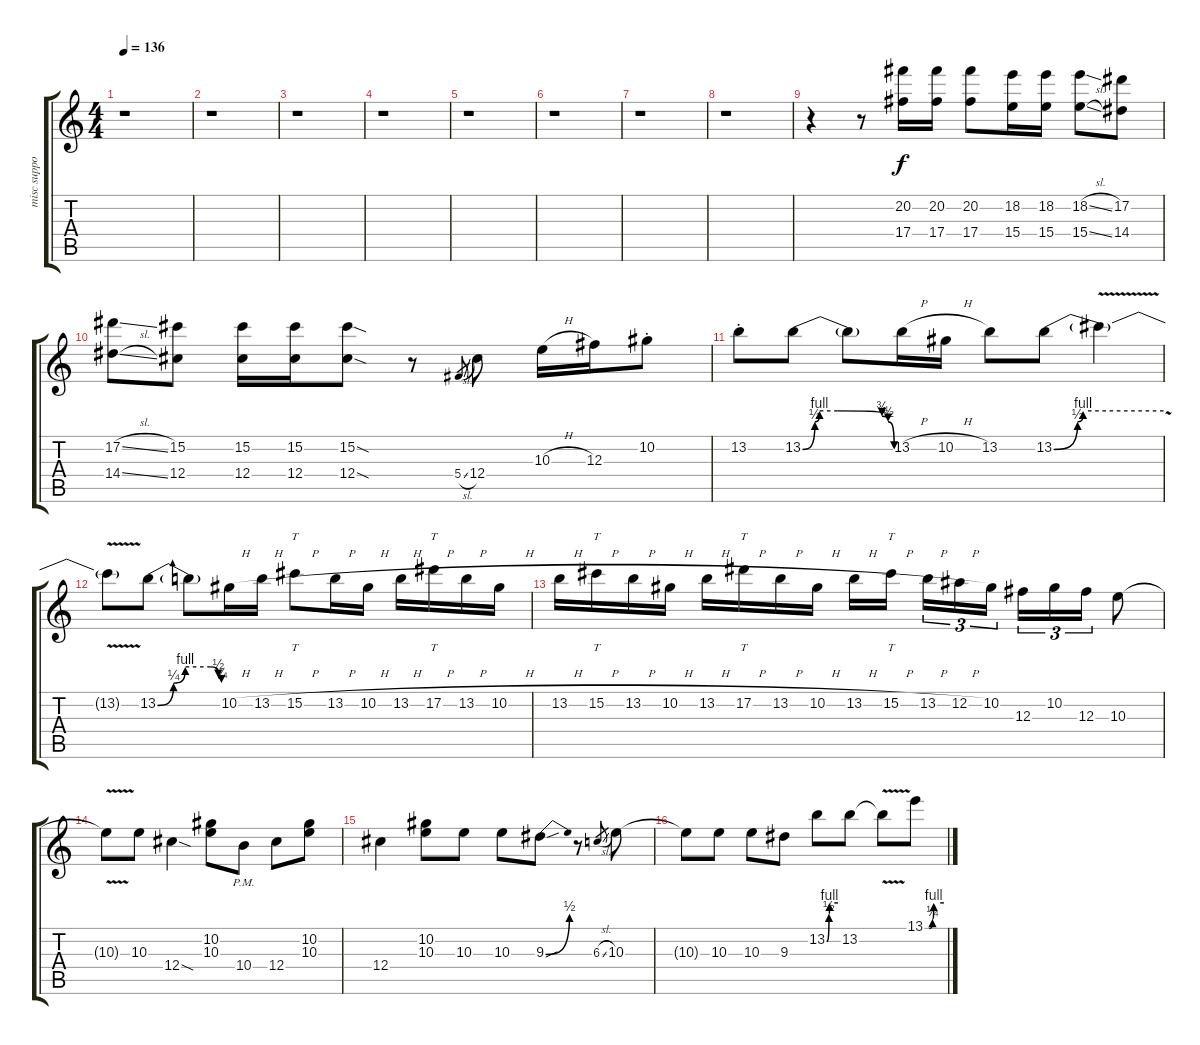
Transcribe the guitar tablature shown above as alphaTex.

\track ("misc support track" "misc suppo") {instrument distortionguitar}
\staff {score tabs}
\tuning (Eb4 Bb3 Gb3 Db3 Ab2 Db2) {hide}
\ts (4 4)
\tempo 136
\clef g2
\ks c
r.1{dy f} |
r.1 |
r.1 |
r.1 |
r.1 |
r.1 |
r.1 |
r.1 |
r.4{volume 9} r.8 (20.2 17.4).16 (20.2 17.4).16 (20.2 17.4).8 (18.2 15.4).16 (18.2 15.4).16 (18.2{sl} 15.4{sl}).8 (17.2 14.4).8 |
(17.2{sl} 14.4{sl}).8 (15.2 12.4).8 (15.2 12.4).16 (15.2 12.4).16 (15.2{sod} 12.4{sod}).8 r.8 5.4{sl}.8{gr} 12.4.8 10.3{h}.16 12.3.16 10.2{st}.8 |
13.2{st}.8 13.2{be (custom 0 0 8 2 11 4 23 4 52 3 56 2 60 0)}.8 13.2{t}.8 13.2{h}.16 10.2{h}.16 13.2.8 13.2{be (custom 0 0 13 2 16 4 60 4)}.8 13.2{v t}.4 |
13.2{t}.8 13.2{be (custom 0 0 15 1 26 4 50 4 57 2 60 1)}.8 13.2{t}.8 10.2{h}.16 13.2{h}.16 15.2{h}.8{tt} 13.2{h}.16 10.2{h}.16 13.2{h}.16 17.2{h}.16{tt} 13.2{h}.16 10.2{h}.16 |
13.2{h}.16 15.2{h}.16{tt} 13.2{h}.16 10.2{h}.16 13.2{h}.16 17.2{h}.16{tt} 13.2{h}.16 10.2{h}.16 13.2{h}.16 15.2{h}.16{tt beam splitsecondary} 13.2{h}.16{tu (3 2)} 12.2{h}.16{tu (3 2)} 10.2.16{tu (3 2)} 12.3.16{tu (3 2)} 10.2.16{tu (3 2)} 12.3.16{tu (3 2)} 10.3.8 |
10.3{v t}.8 10.3.8 12.4{sod}.4 (10.2 10.3).8 10.4{pm}.8 12.4.8 (10.2 10.3).8 |
12.4.4 (10.2 10.3).8 10.3.8 10.3.8 9.3{be (bend 0 0 60 2) sou}.8 r.8 6.3{sl}.8{gr} 10.3.8 |
10.3{t}.8 10.3.8 10.3.8 9.3.8 13.2{be (custom 0 0 12 2 15 4 60 4)}.8 13.2.8 13.2{v t}.8 13.1{be (custom 0 0 14 0 24 1 28 4 60 4)}.8
